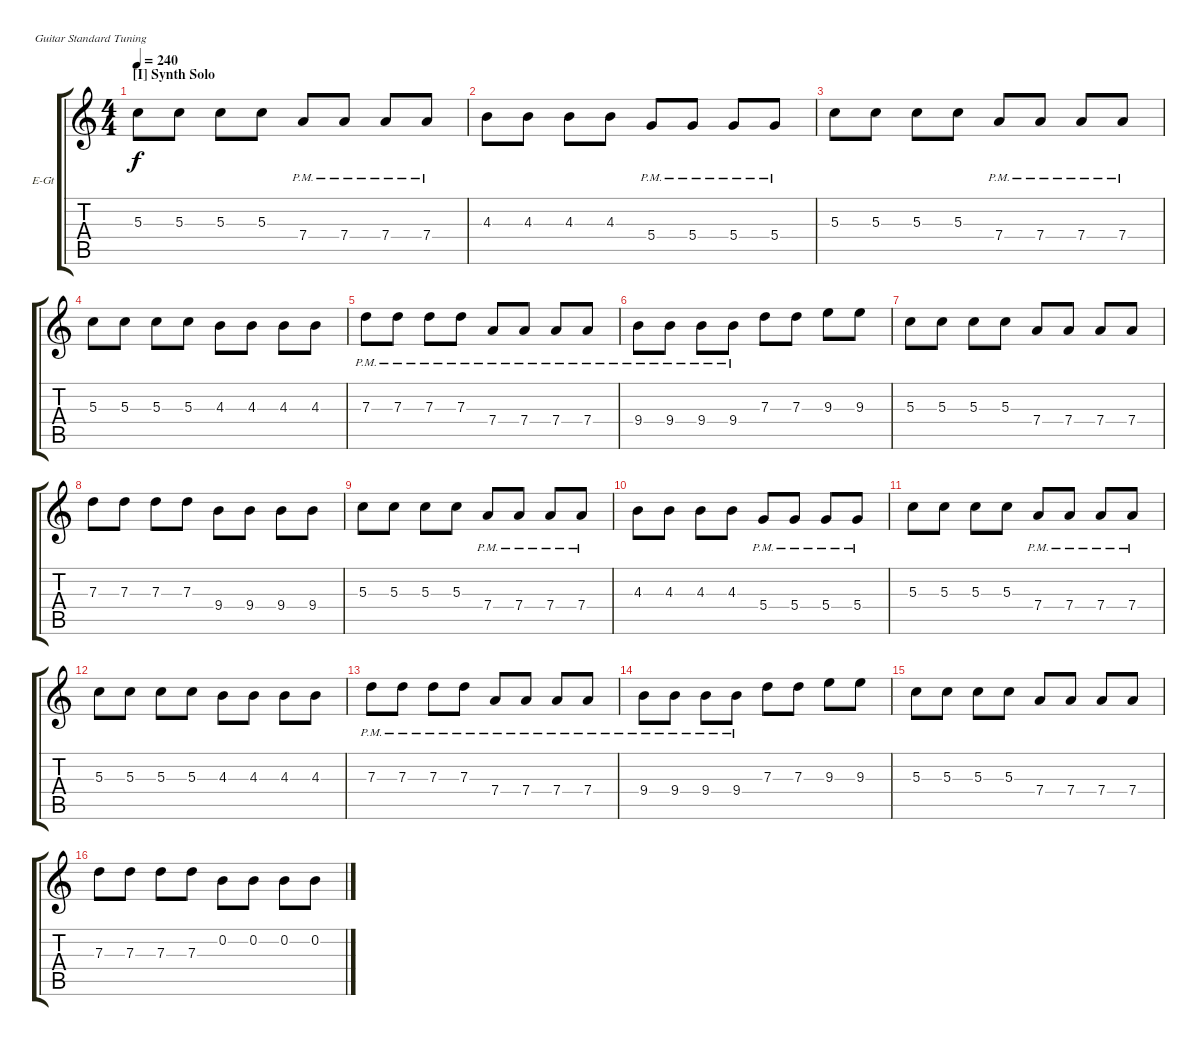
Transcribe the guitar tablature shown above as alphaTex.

\defaultSystemsLayout 4
\bracketExtendMode groupsimilarinstruments
\firstSystemTrackNameOrientation horizontal
\otherSystemsTrackNameOrientation horizontal
\track ("Lead" "E-Gt") {instrument distortionguitar}
\staff {score tabs}
\tuning (E4 B3 G3 D3 A2 E2)
\ts (4 4)
\section ("I" "Synth Solo")
\tempo 240
\clef g2
\ks c
5.3.8{dy f} 5.3.8 5.3.8 5.3.8 7.4{pm}.8 7.4{pm}.8 7.4{pm}.8 7.4{pm}.8 |
4.3.8 4.3.8 4.3.8 4.3.8 5.4{pm}.8 5.4{pm}.8 5.4{pm}.8 5.4{pm}.8 |
5.3.8 5.3.8 5.3.8 5.3.8 7.4{pm}.8 7.4{pm}.8 7.4{pm}.8 7.4{pm}.8 |
5.3.8 5.3.8 5.3.8 5.3.8 4.3.8 4.3.8 4.3.8 4.3.8 |
7.3{pm}.8 7.3{pm}.8 7.3{pm}.8 7.3{pm}.8 7.4{pm}.8 7.4{pm}.8 7.4{pm}.8 7.4{pm}.8 |
9.4{pm}.8 9.4{pm}.8 9.4{pm}.8 9.4{pm}.8 7.3.8 7.3.8 9.3.8 9.3.8 |
5.3.8 5.3.8 5.3.8 5.3.8 7.4.8 7.4.8 7.4.8 7.4.8 |
7.3.8 7.3.8 7.3.8 7.3.8 9.4.8 9.4.8 9.4.8 9.4.8 |
5.3.8 5.3.8 5.3.8 5.3.8 7.4{pm}.8 7.4{pm}.8 7.4{pm}.8 7.4{pm}.8 |
4.3.8 4.3.8 4.3.8 4.3.8 5.4{pm}.8 5.4{pm}.8 5.4{pm}.8 5.4{pm}.8 |
5.3.8 5.3.8 5.3.8 5.3.8 7.4{pm}.8 7.4{pm}.8 7.4{pm}.8 7.4{pm}.8 |
5.3.8 5.3.8 5.3.8 5.3.8 4.3.8 4.3.8 4.3.8 4.3.8 |
7.3{pm}.8 7.3{pm}.8 7.3{pm}.8 7.3{pm}.8 7.4{pm}.8 7.4{pm}.8 7.4{pm}.8 7.4{pm}.8 |
9.4{pm}.8 9.4{pm}.8 9.4{pm}.8 9.4{pm}.8 7.3.8 7.3.8 9.3.8 9.3.8 |
5.3.8 5.3.8 5.3.8 5.3.8 7.4.8 7.4.8 7.4.8 7.4.8 |
7.3.8 7.3.8 7.3.8 7.3.8 0.2.8 0.2.8 0.2.8 0.2.8
